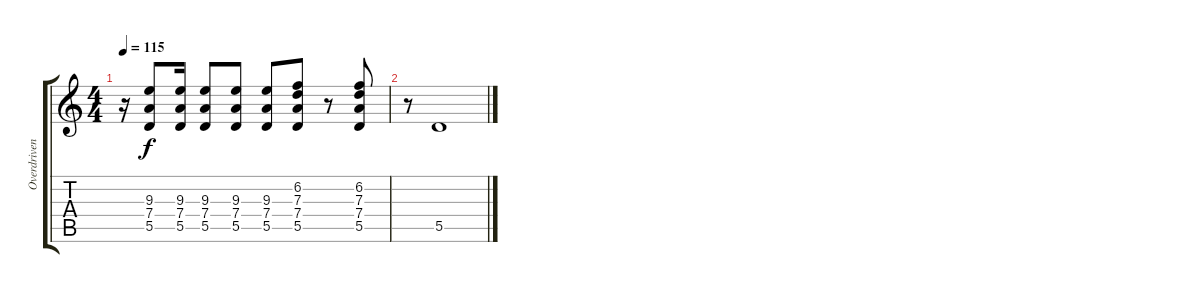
\track ("Overdriven Guitar (main)" "Overdriven") {instrument overdrivenguitar}
\staff {score tabs}
\tuning (E4 B3 G3 D3 A2 E2) {hide}
\ts (4 4)
\tempo 115
\clef g2
\ks c
r.16{dy f} (9.3 7.4 5.5).8 (9.3 7.4 5.5).16 (9.3 7.4 5.5).8 (9.3 7.4 5.5).8 (9.3 7.4 5.5).8 (6.2 7.3 7.4 5.5).8 r.8 (6.2 7.3 7.4 5.5).8 |
r.8 5.5.1
